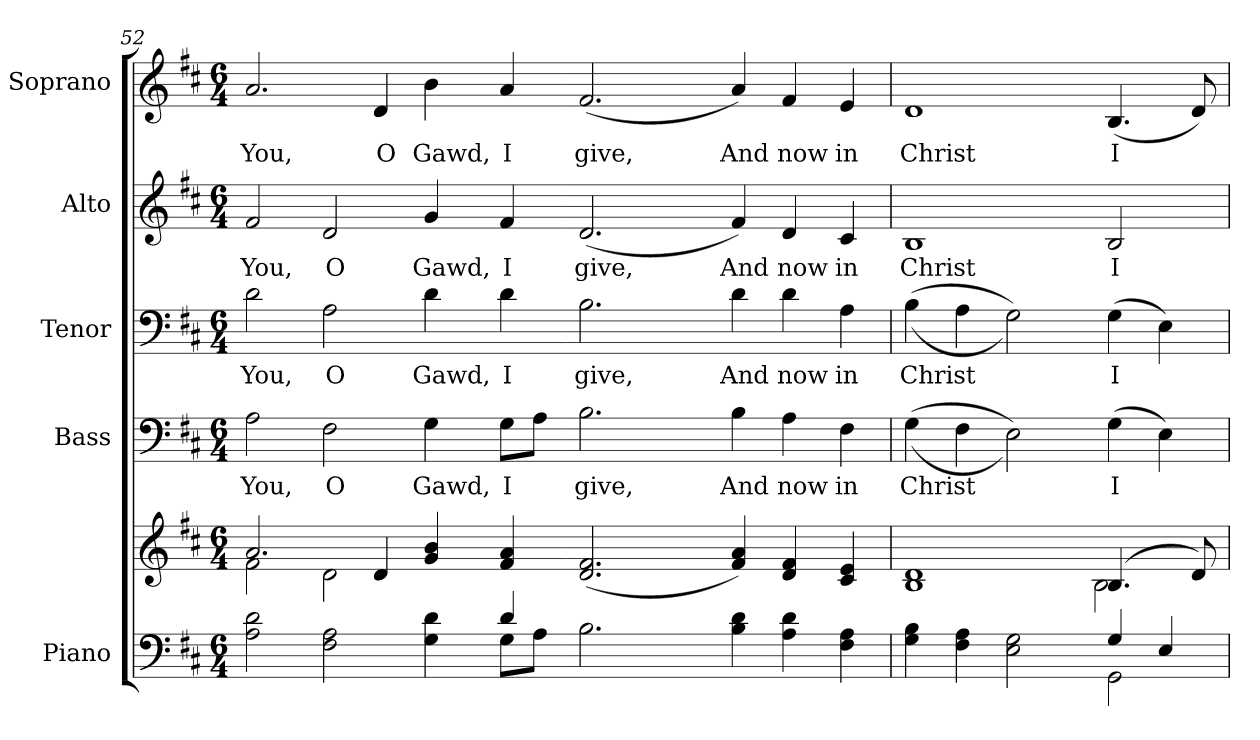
**kern	**kern	**kern	**text	**kern	**text	**kern	**text	**kern	**text
*part5	*part5	*part4	*part4	*part3	*part3	*part2	*part2	*part1	*part1
*staff6	*staff5	*staff4	*staff4	*staff3	*staff3	*staff2	*staff2	*staff1	*staff1
*I"Piano	*	*I"Bass	*	*I"Tenor	*	*I"Alto	*	*I"Soprano	*
*I'Pno.	*	*I'B.	*	*I'T.	*	*I'A.	*	*I'S.	*
*clefF4	*clefG2	*clefF4	*	*clefF4	*	*clefG2	*	*clefG2	*
*k[f#c#]	*k[f#c#]	*k[f#c#]	*	*k[f#c#]	*	*k[f#c#]	*	*k[f#c#]	*
*D:	*D:	*D:	*	*D:	*	*D:	*	*D:	*
*M6/4	*M6/4	*M6/4	*	*M6/4	*	*M6/4	*	*M6/4	*
=52	=52	=52	=52	=52	=52	=52	=52	=52	=52
*^	*^	*	*	*	*	*	*	*	*
!	!	!	!	!	!LO:LY:b:color=#000000	!	!	!	!	!	!
!	!	!	!	!	!	!	!LO:LY:b:color=#000000	!	!	!	!
!	!	!	!	!	!	!	!	!	!LO:LY:b:color=#000000	!	!
!	!	!	!	!	!	!	!	!	!	!	!LO:LY:b:color=#000000
2Ai\ 2di	2ryy	2.ai/	2f#i\	2Ai\	You,	2di\	You,	2f#i/	You,	2.ai/	You,
!	!	!	!	!	!LO:LY:b:color=#000000	!	!	!	!	!	!
!	!	!	!	!	!	!	!LO:LY:b:color=#000000	!	!	!	!
!	!	!	!	!	!	!	!	!	!LO:LY:b:color=#000000	!	!
2F#i\ 2Ai	4ryy	.	2di\	2F#i\	O	2Ai\	O	2di/	O	.	.
!	!	!	!	!	!	!	!	!	!	!	!LO:LY:b:color=#000000
.	4ryy	4di/	.	.	.	.	.	.	.	4di/	O
!	!	!	!	!	!LO:LY:b:color=#000000	!	!	!	!	!	!
!	!	!	!	!	!	!	!LO:LY:b:color=#000000	!	!	!	!
!	!	!	!	!	!	!	!	!	!LO:LY:b:color=#000000	!	!
!	!	!	!	!	!	!	!	!	!	!	!LO:LY:b:color=#000000
4Gi\ 4di	4ryy	4gi/ 4bi	4ryy	4Gi\	Gawd,	4di\	Gawd,	4gi/	Gawd,	4bi\	Gawd,
!	!	!	!	!	!LO:LY:b:color=#000000	!	!	!	!	!	!
!	!	!	!	!	!	!	!LO:LY:b:color=#000000	!	!	!	!
!	!	!	!	!	!	!	!	!	!LO:LY:b:color=#000000	!	!
!	!	!	!	!	!	!	!	!	!	!	!LO:LY:b:color=#000000
4di/	8Gi\L	4f#i/ 4ai	4ryy	8Gi\L	I	4di\	I	4f#i/	I	4ai/	I
.	8Ai\J	.	.	8Ai\J	.	.	.	.	.	.	.
!!LO:PB:g=z
=53-	=53-	=53-	=53-	=53-	=53-	=53-	=53-	=53-	=53-	=53-	=53-
!	!	!	!	!	!LO:LY:b:color=#000000	!	!	!	!	!	!
!	!	!	!	!	!	!	!LO:LY:b:color=#000000	!	!	!	!
!	!	!	!	!	!	!	!	!	!LO:LY:b:color=#000000	!	!
!	!	!	!	!	!	!	!	!	!	!	!LO:LY:b:color=#000000
2.Bi\	4ryy	(2.di/ 2.f#i	4ryy	2.Bi\	give,	2.Bi\	give,	(2.di/	give,	(2.f#i/	give,
.	4ryy	.	4ryy	.	.	.	.	.	.	.	.
.	2ryy	.	2ryy	.	.	.	.	.	.	.	.
!	!	!	!	!	!LO:LY:b:color=#000000	!	!	!	!	!	!
!	!	!	!	!	!	!	!LO:LY:b:color=#000000	!	!	!	!
!	!	!	!	!	!	!	!	!	!LO:LY:b:color=#000000	!	!
!	!	!	!	!	!	!	!	!	!	!	!LO:LY:b:color=#000000
4Bi\ 4di	.	4f#i/ 4ai)	.	4Bi\	And	4di\	And	4f#i/)	And	4ai/)	And
!	!	!	!	!	!LO:LY:b:color=#000000	!	!	!	!	!	!
!	!	!	!	!	!	!	!LO:LY:b:color=#000000	!	!	!	!
!	!	!	!	!	!	!	!	!	!LO:LY:b:color=#000000	!	!
!	!	!	!	!	!	!	!	!	!	!	!LO:LY:b:color=#000000
4Ai\ 4di	4ryy	4di/ 4f#i	4ryy	4Ai\	now	4di\	now	4di/	now	4f#i/	now
!	!	!	!	!	!LO:LY:b:color=#000000	!	!	!	!	!	!
!	!	!	!	!	!	!	!LO:LY:b:color=#000000	!	!	!	!
!	!	!	!	!	!	!	!	!	!LO:LY:b:color=#000000	!	!
!	!	!	!	!	!	!	!	!	!	!	!LO:LY:b:color=#000000
4F#i\ 4Ai	4ryy	4c#i/ 4ei	4ryy	4F#i\	in	4Ai\	in	4c#i/	in	4ei/	in
=54	=54	=54	=54	=54	=54	=54	=54	=54	=54	=54	=54
!	!	!	!	!	!LO:LY:b:color=#000000	!	!	!	!	!	!
!	!	!	!	!	!	!	!LO:LY:b:color=#000000	!	!	!	!
!	!	!	!	!	!	!	!	!	!LO:LY:b:color=#000000	!	!
!	!	!	!	!	!	!	!	!	!	!	!LO:LY:b:color=#000000
4Gi\ 4Bi	4ryy	1Bi 1di	4ryy	((4Gi\	Christ	((4Bi\	Christ	1Bi	Christ	1di	Christ
4F#i\ 4Ai	4ryy	.	4ryy	4F#i\	.	4Ai\	.	.	.	.	.
2Ei\ 2Gi	4ryy	.	4ryy	2Ei\))	.	2Gi\))	.	.	.	.	.
.	4ryy	.	4ryy	.	.	.	.	.	.	.	.
!	!	!	!	!	!LO:LY:b:color=#000000	!	!	!	!	!	!
!	!	!	!	!	!	!	!LO:LY:b:color=#000000	!	!	!	!
!	!	!	!	!	!	!	!	!	!LO:LY:b:color=#000000	!	!
!	!	!	!	!	!	!	!	!	!	!	!LO:LY:b:color=#000000
4Gi/	2GGi\	(4.Bi/	2Bi\	(4Gi\	I	(4Gi\	I	2Bi/	I	(4.Bi/	I
4Ei/	.	.	.	4Ei\)	.	4Ei\)	.	.	.	.	.
.	.	8di/)	.	.	.	.	.	.	.	8di/)	.
*v	*v	*	*	*	*	*	*	*	*	*	*
*	*v	*v	*	*	*	*	*	*	*	*
=	=	=	=	=	=	=	=	=	=
*-	*-	*-	*-	*-	*-	*-	*-	*-	*-
